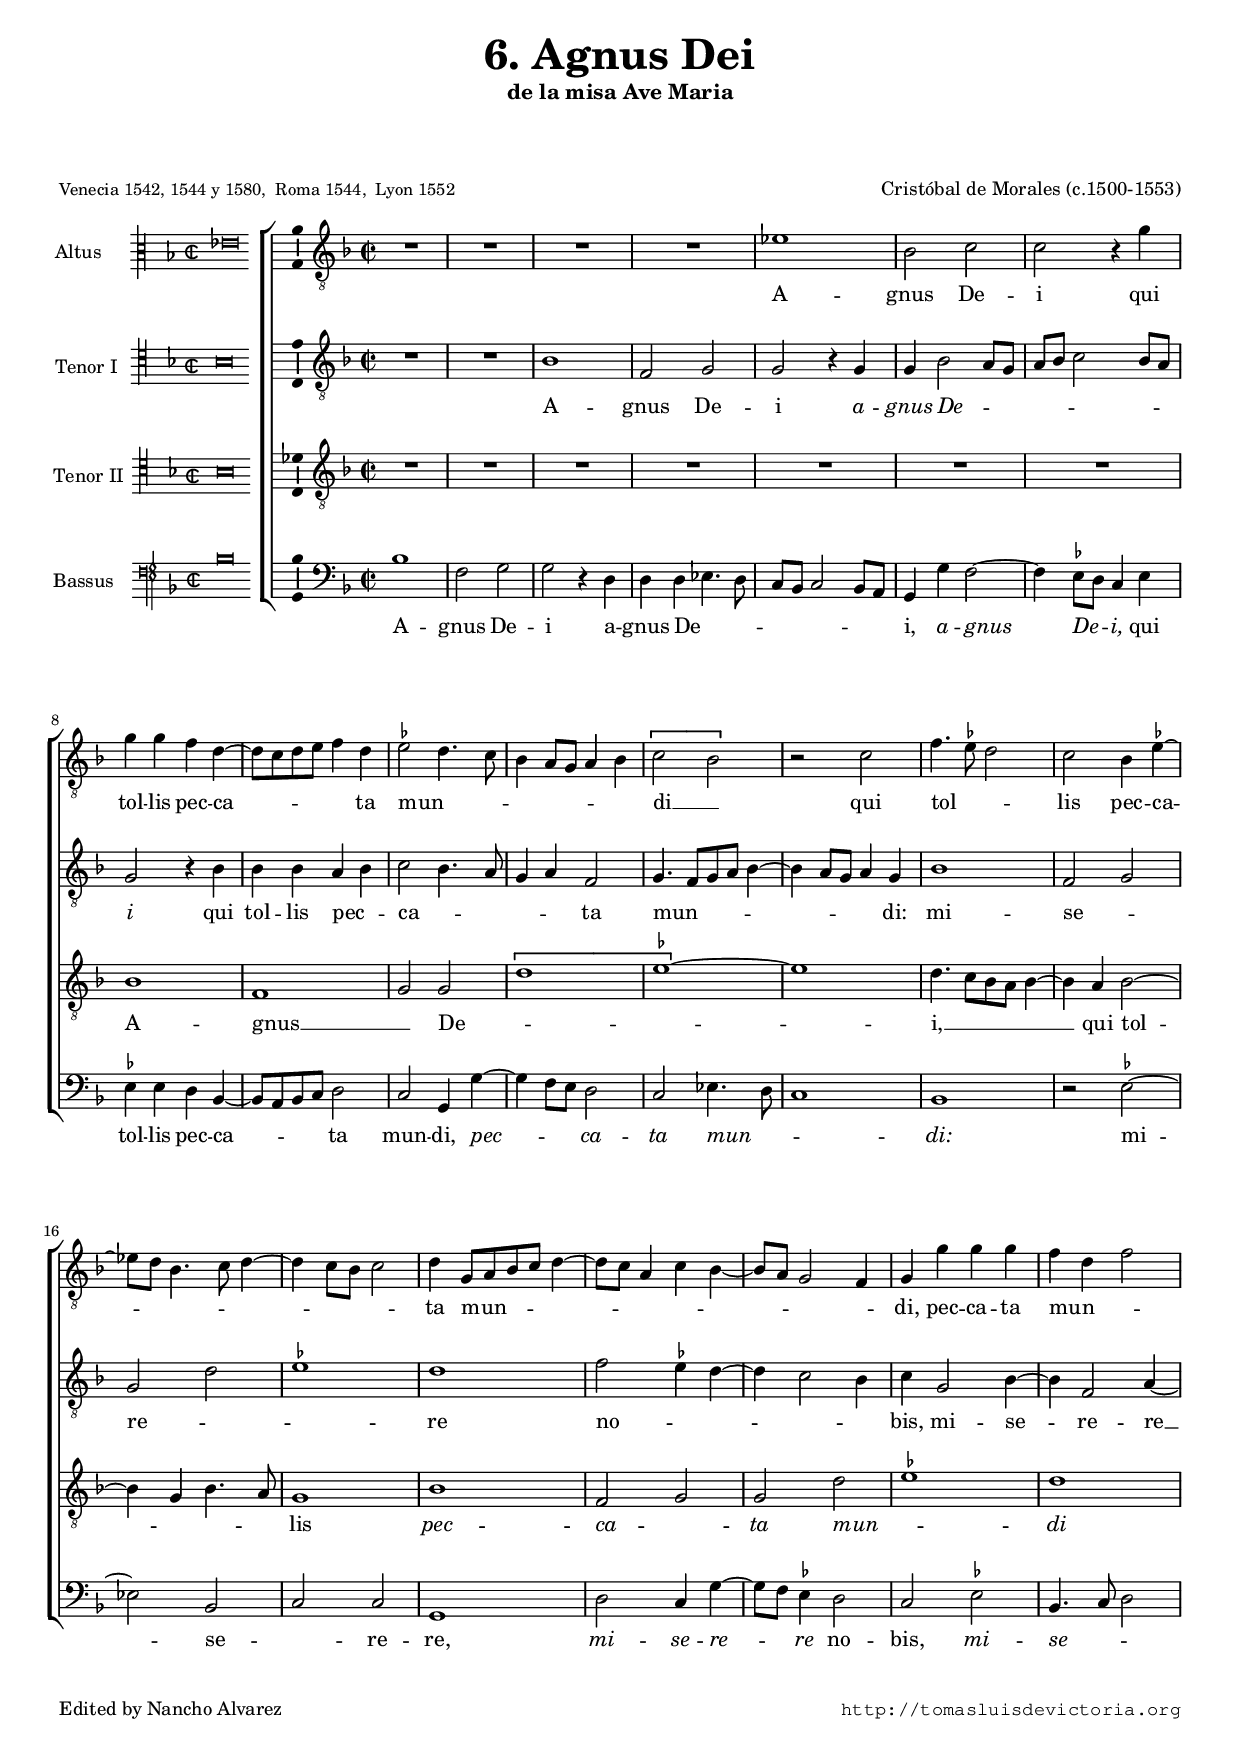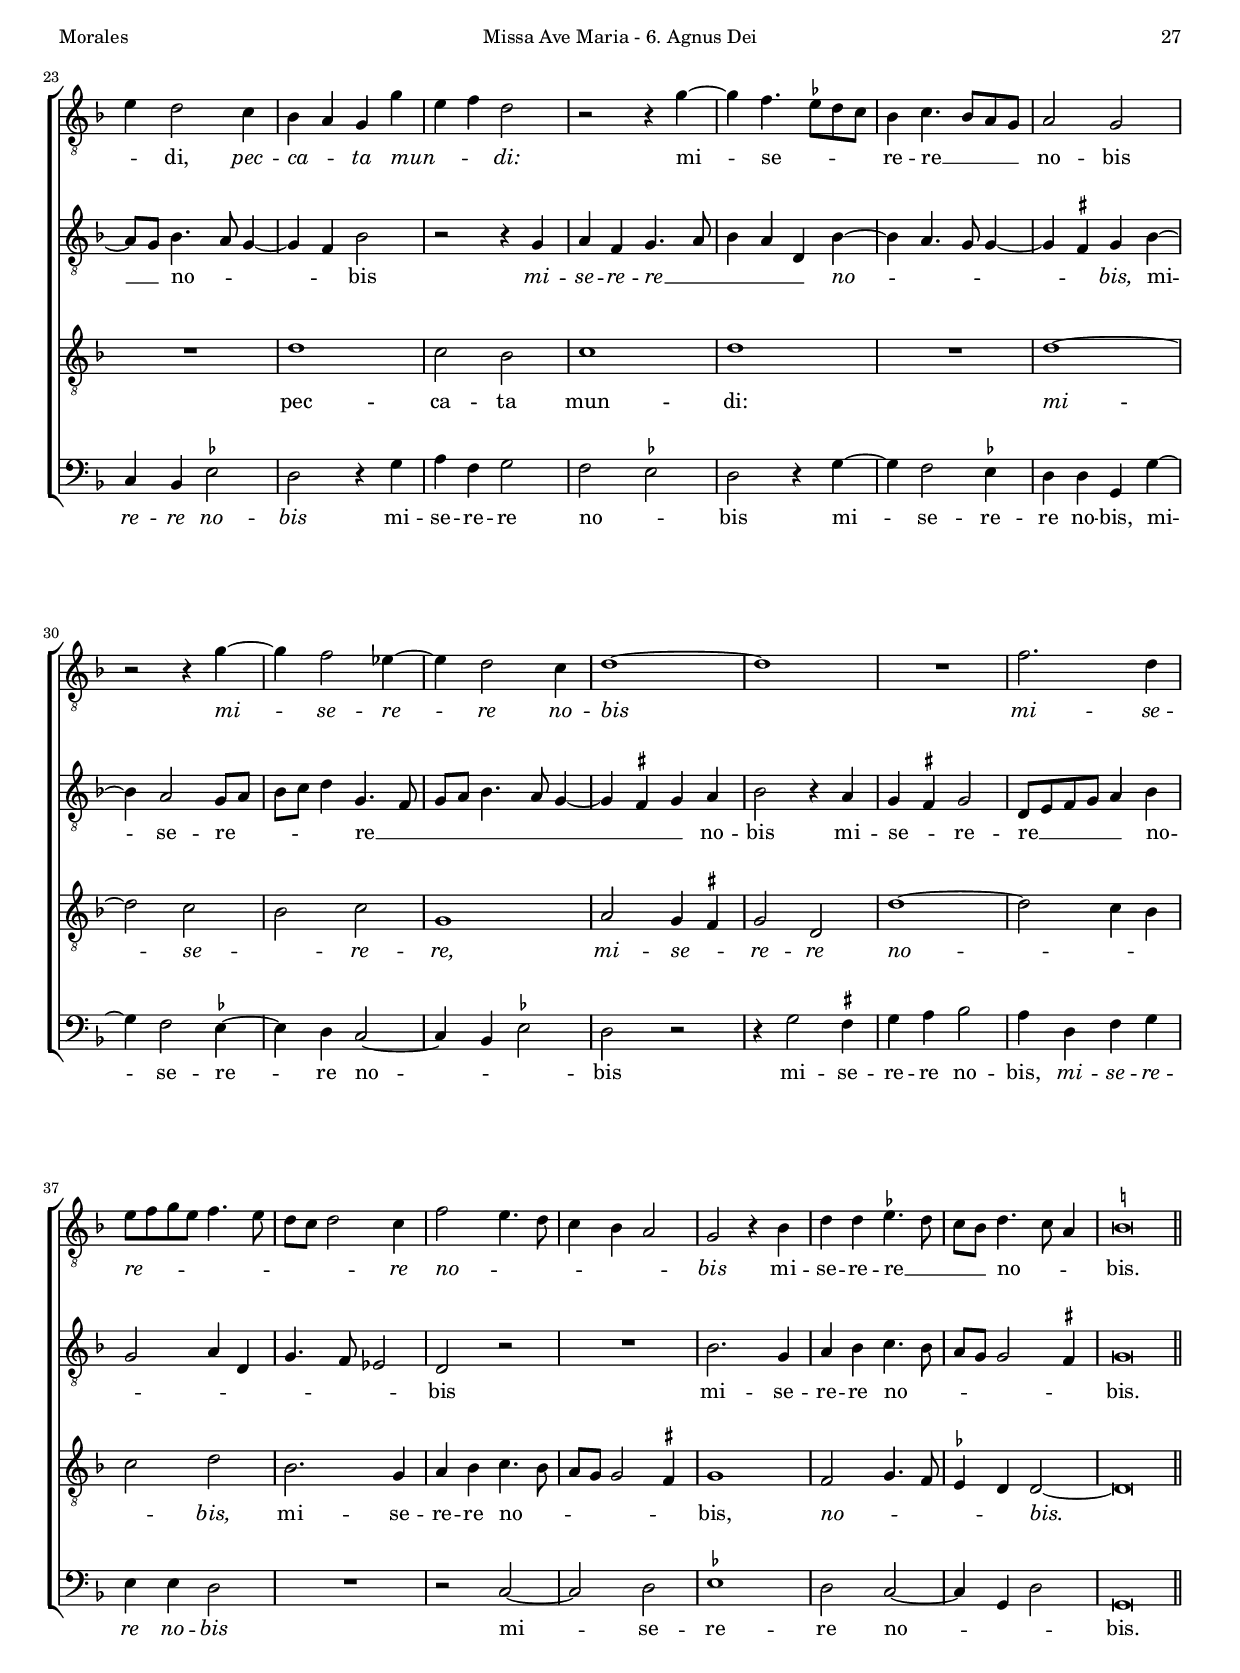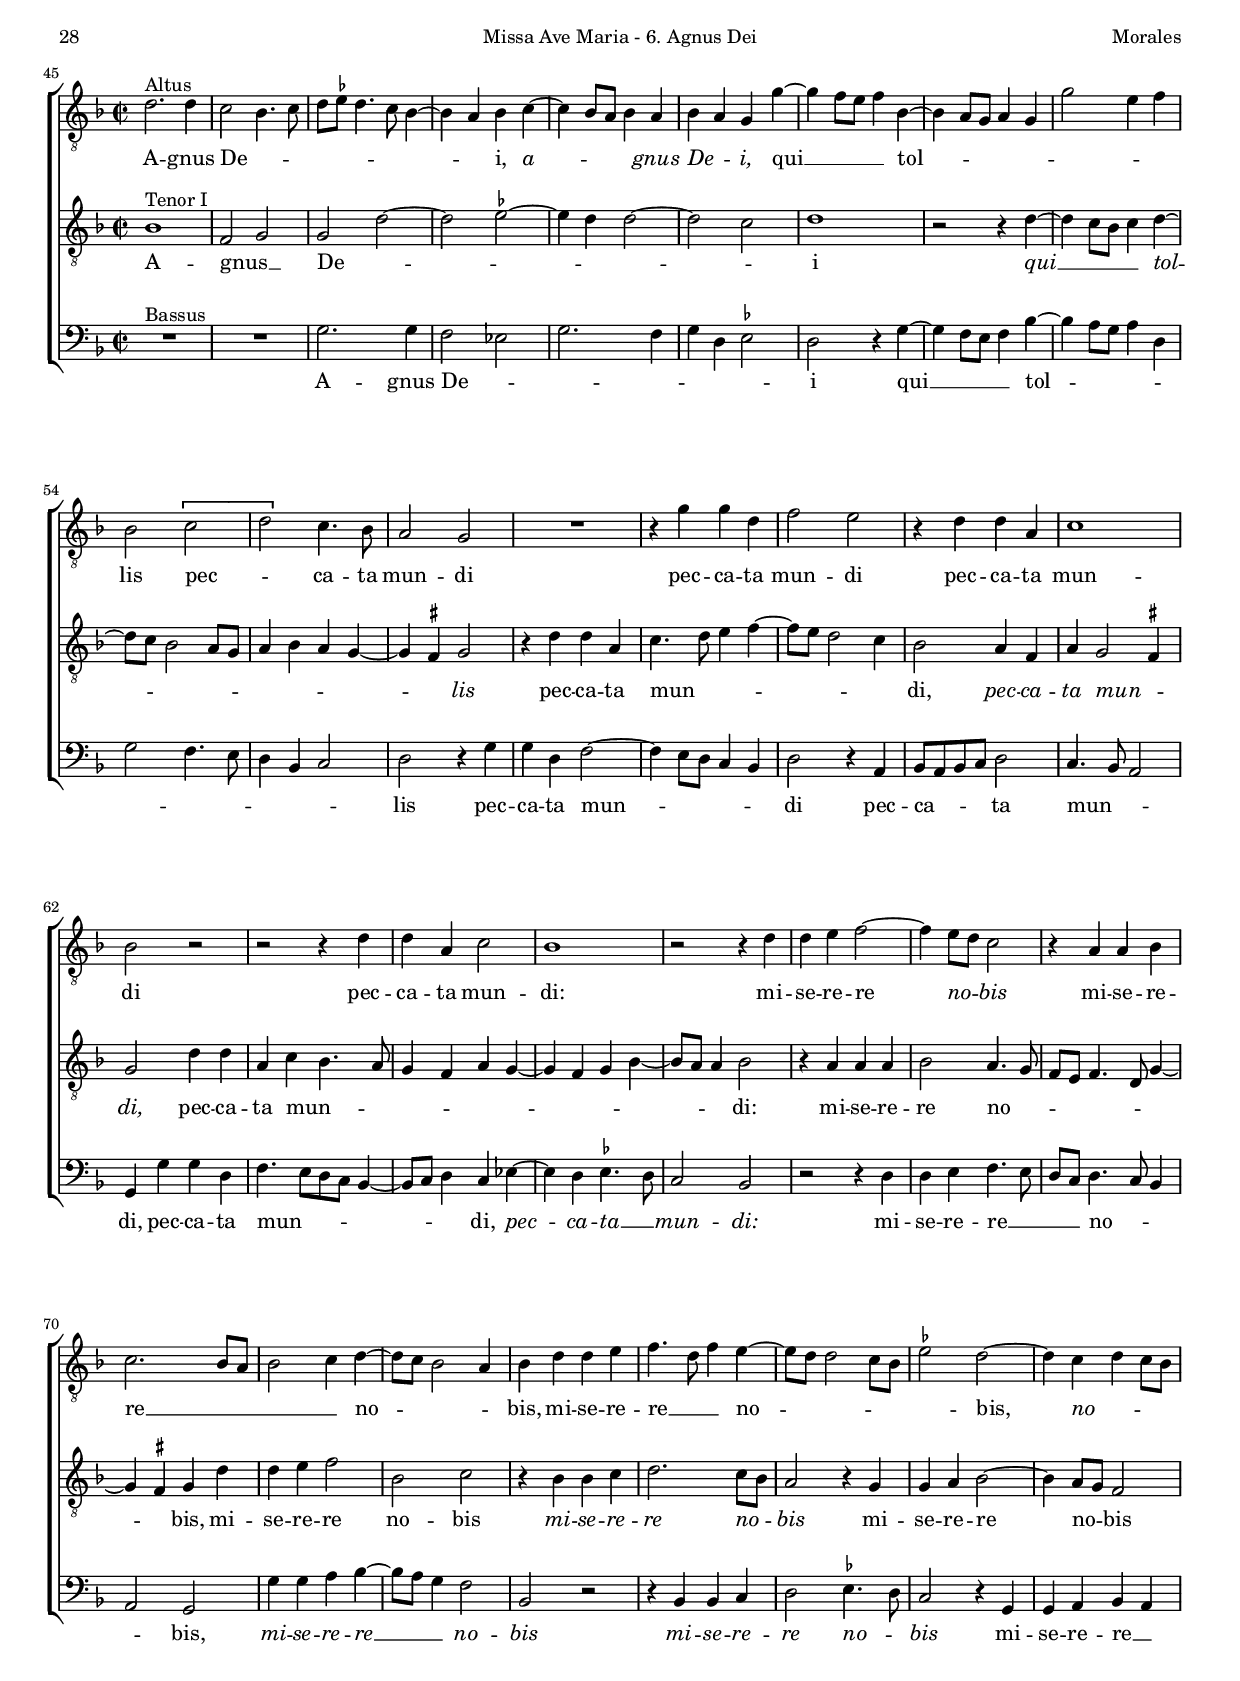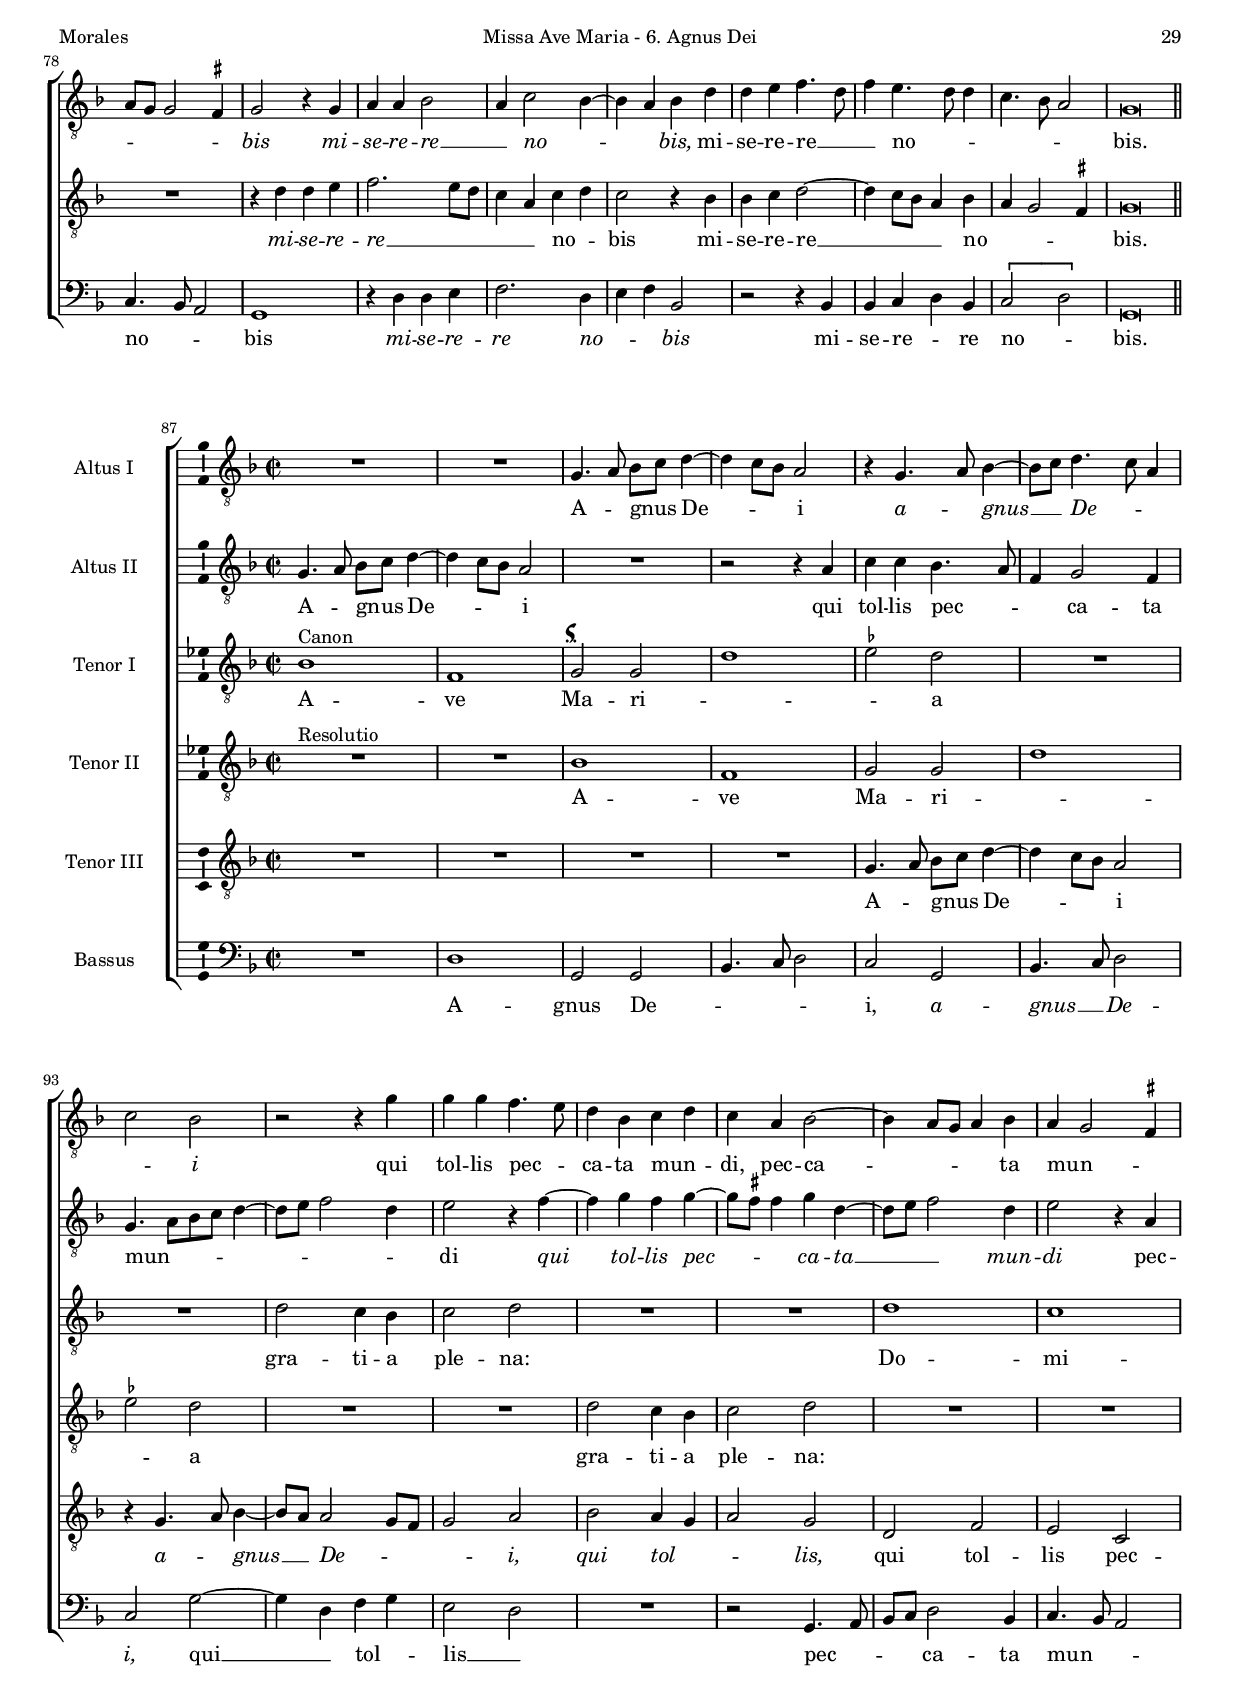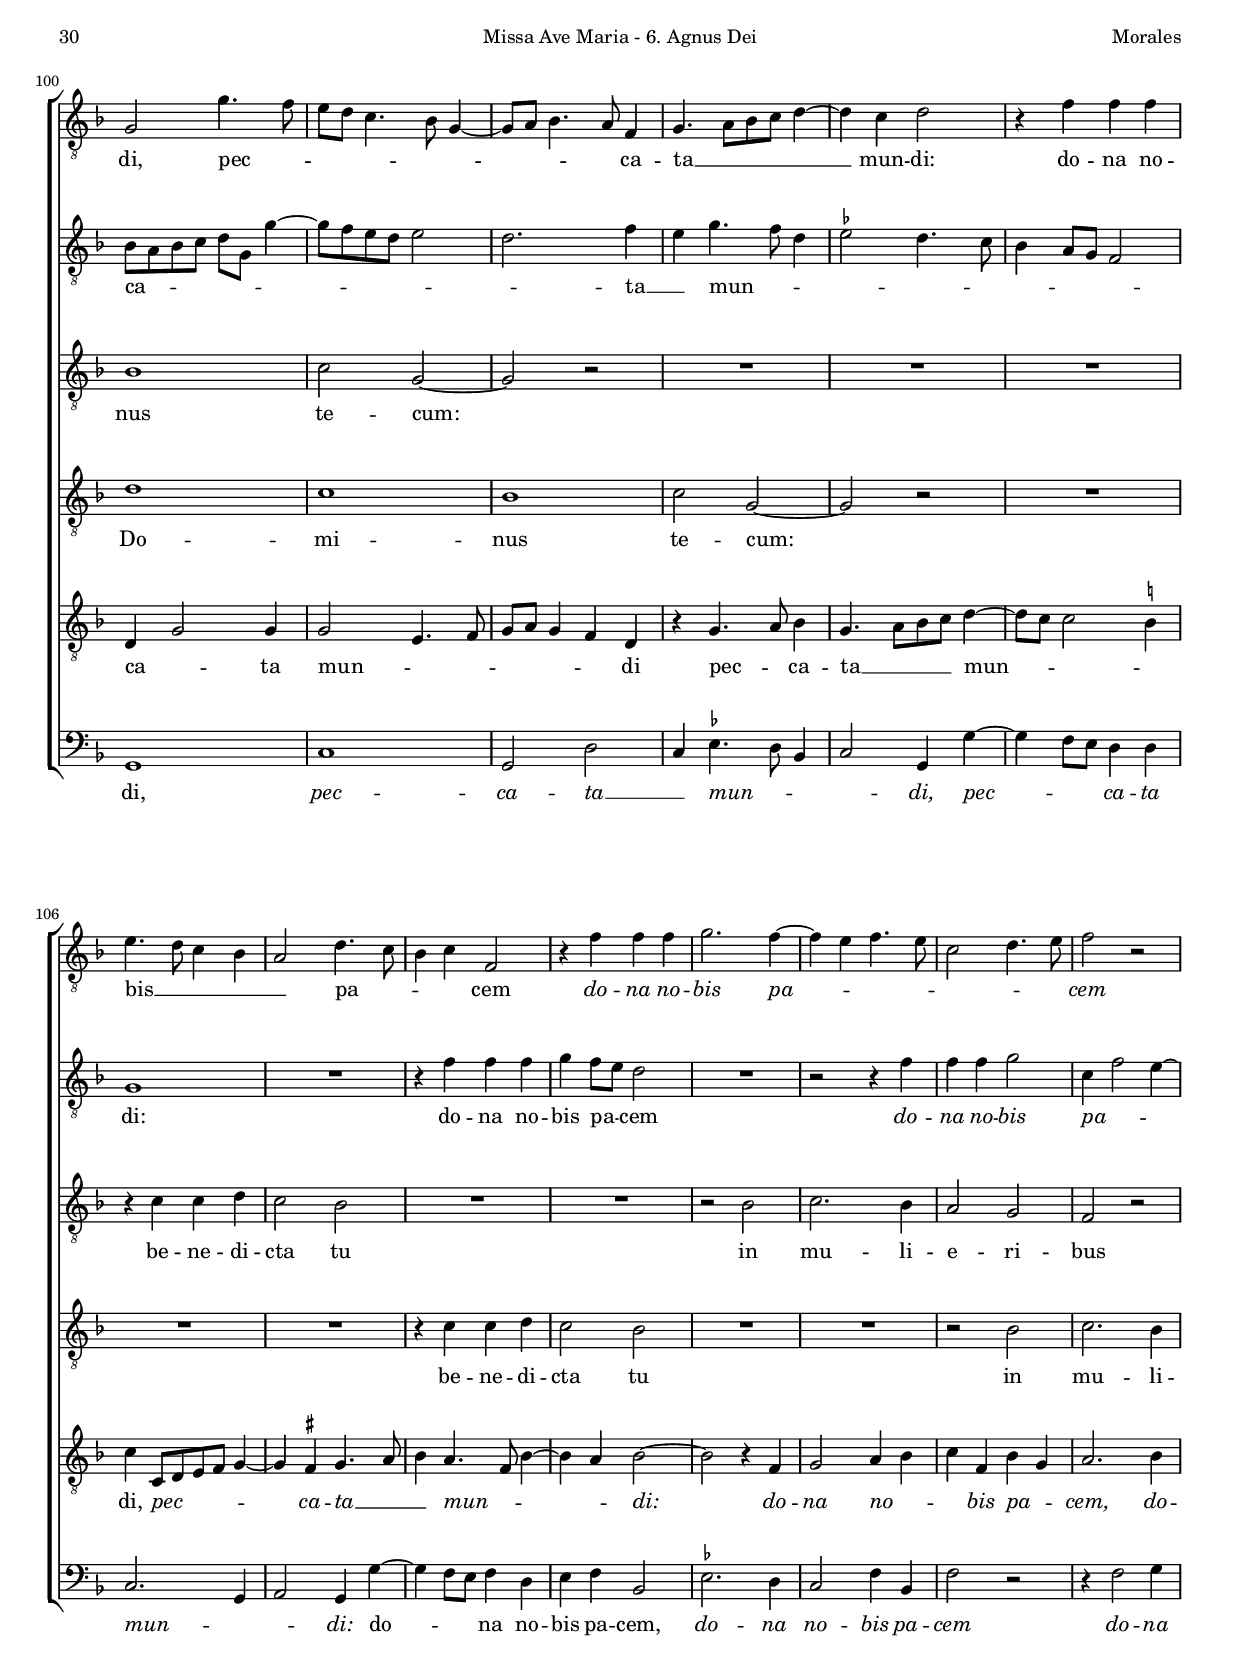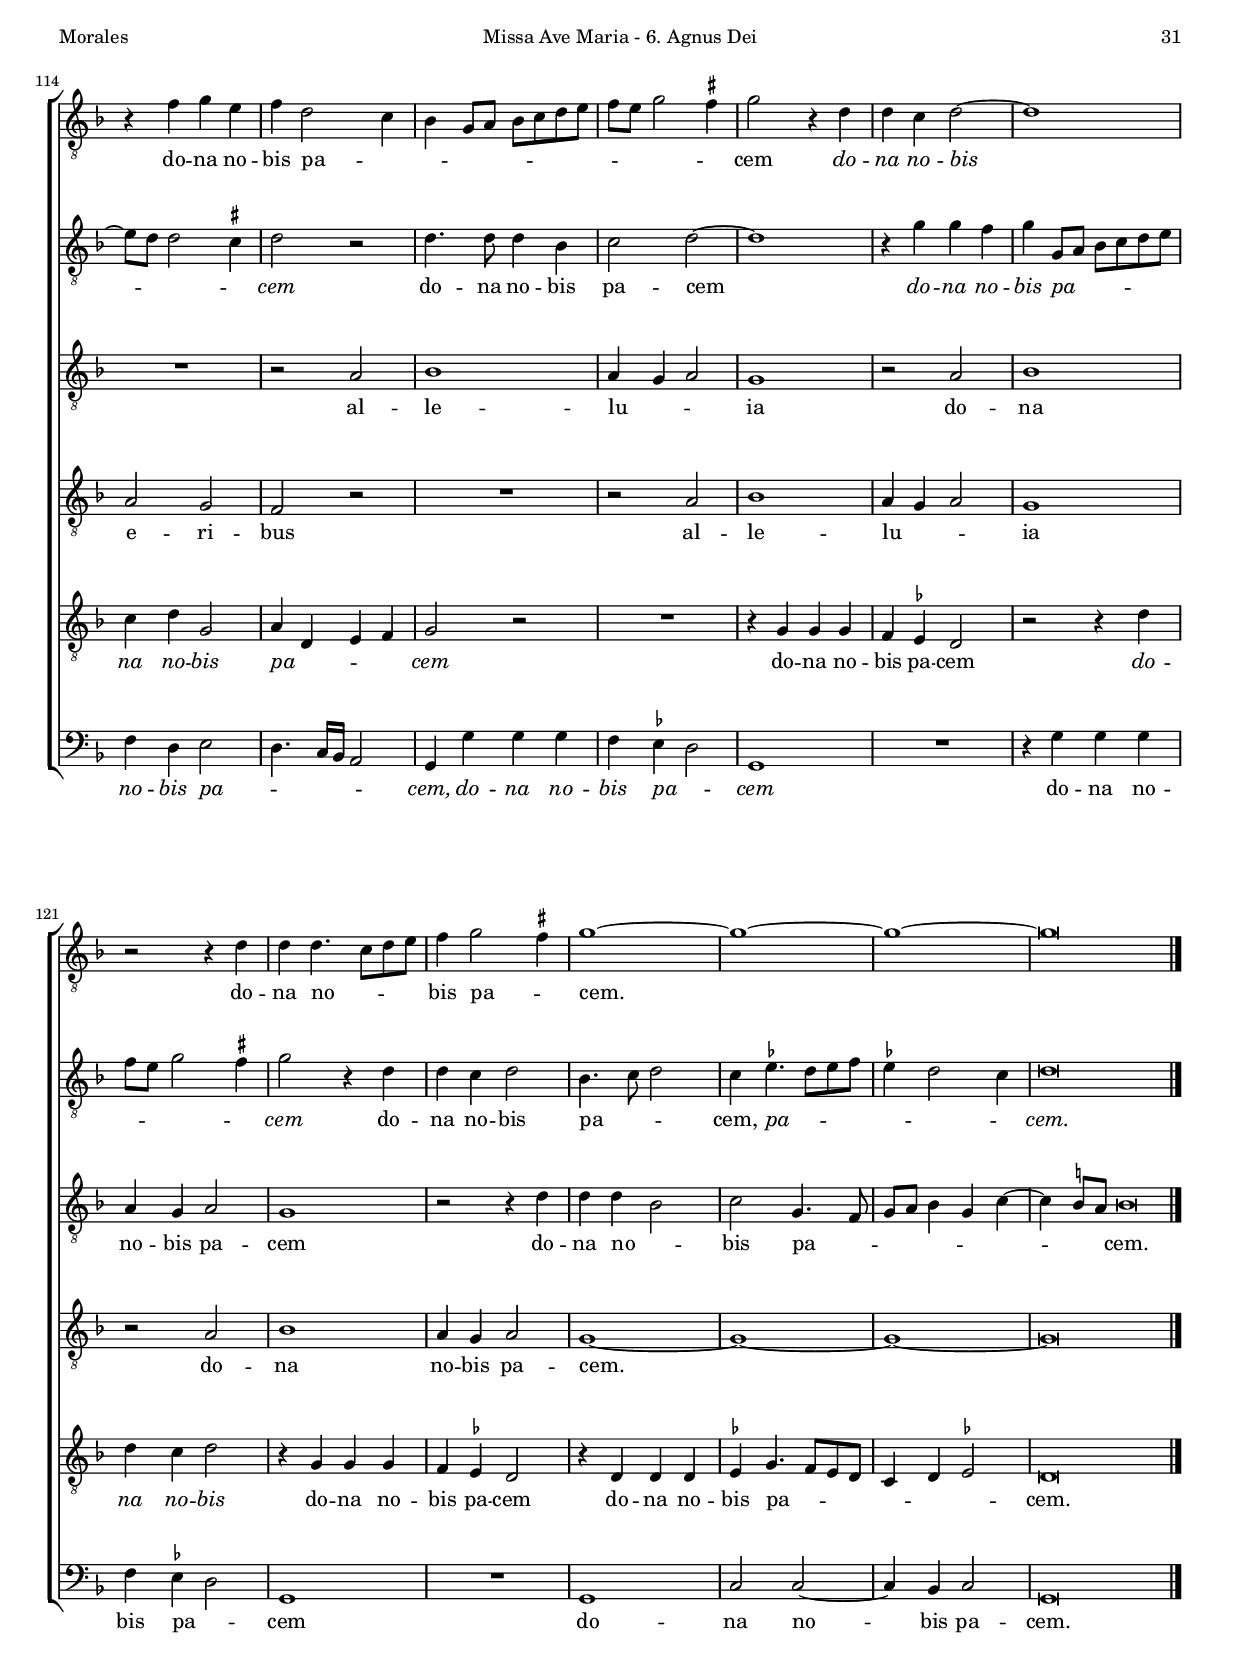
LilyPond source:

\version "2.18.0"

#(set-default-paper-size "a4")
#(set-global-staff-size 16.4)
#(ly:set-option 'point-and-click #f)
%mobile -s13.5 -i3.0

italicas=\override LyricText.font-shape = #'italic
rectas=\override LyricText.font-shape = #'upright
ss=\once \set suggestAccidentals = ##t
incipitwidth = 20

htitle="Missa Ave Maria - 6. Agnus Dei"
hcomposer="Morales"

\header {
	title=\markup{\fontsize #3 "6. Agnus Dei"}
	subtitle="de la misa Ave Maria"
	subsubtitle=\markup{\column{" " " " " "}}
	composer="Cristóbal de Morales (c.1500-1553)"
        pdfauthor=\composer
	%opus="(-)"
	poet=\markup{\smaller "Venecia 1542, 1544 y 1580,  Roma 1544,  Lyon 1552"} 
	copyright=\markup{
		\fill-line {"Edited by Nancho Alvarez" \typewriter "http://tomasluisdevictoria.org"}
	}
%	tagline=""
}

global={\key f \major \time 2/2 \skip 1*44 \bar "||" \break
		\override Score.TimeSignature.break-visibility = #'#(#f #t #t)
		\time 2/2 \skip 1*42 \bar "||"
}


cantus=\relative c'{
	R1*4
	ees1
	bes2 c
	c r4 g'
	g g f d ~
	d8 c d e f4 d
	\ss ees2 d4. c8
	bes4 a8 g a4 bes % CSIC \ss b
	\[c2 bes\]
	r2 c
	f4. \ss ees8 d2 
	c2 bes4 \ss ees ~
	ees8 d bes4. c8 d4 ~
	d c8 bes c2
	d4 g,8[ a bes c] d4 ~
	d8 c a4 c bes ~
	bes8 a g2 f4 % CSIC \ss fis
	g4 g' g g
	f d f2
	e4 d2 c4
	bes a g g'
	e f d2
	r2 r4 g ~
	g f4. \ss ees8 d c 
	bes4 c4. bes8 a g
	a2 g
	r2 r4 g' ~
	g4 f2 ees4 ~ % CSIC \ss ees
	ees d2 c4
	d1 ~
	d
	R1
	f2. d4
	e8 f g e f4. e8
	d c d2 c4
	f2 e4. d8
	c4 bes a2
	g2 r4 bes
	d d \ss ees4. d8
	c bes d4. c8 a4
	\ss b\breve*1/2
	s4*0^\markup{"Altus"}
	d2. d4
	c2 bes4. c8
	d \ss ees d4. c8 bes4 ~
	bes a bes c ~
	c4 bes8 a bes4 a
	bes a g g' ~
	g f8 e f4 bes, ~
	bes a8 g a4 g
	g'2 e4 f
	bes,2 \[c
	d\] c4. bes8
	a2 g
	R1
	r4 g' g d
	f2 e
	r4 d d a
	c1
	bes2 r
	r2 r4 d
	d a c2
	bes1
	r2 r4 d
	d e f2 ~
	f4 e8 d c2
	r4 a a bes
	c2. bes8 a
	bes2 c4 d ~
	d8 c bes2 a4
	bes d d e
	f4. d8 f4 e ~
	e8 d d2 c8 bes
	\ss ees2 d ~
	d4 c d c8 bes
	a g g2 \ss fis4
	g2 r4 g
	a a bes2
	a4 c2 bes4 ~
	bes4 a bes d
	d e f4. d8
	f4 e4. d8 d4
	c4. bes8 a2
	g\breve*1/2
}

altus=\relative c'{
	R1*2
	bes1
	f2 g
	g2 r4 g
	g4 bes2 a8 g
	a bes c2 bes8 a
	g2 r4 bes
	bes bes a bes % CSIC \ss bes
	c2 bes4. a8
	g4 a f2 % CSIC \ss fis
	g4. f8[ g a] bes4 ~
	bes a8 g a4 g
	bes1
	f2 g
	g d'
	\ss ees1
	d
	f2 \ss ees4 d ~
	d4 c2 bes4 % CSIC \ss b
	c4 g2 bes4 ~
	bes f2 a4 ~
	a8 g bes4. a8 g4 ~
	g f bes2
	r2 r4 g
	a f g4. a8
	bes4 a d, bes' ~
	bes a4. g8 g4 ~
	g \ss fis g bes ~
	bes4 a2 g8 a
	bes c d4 g,4. f8
	g a bes4. a8 g4 ~
	g \ss fis g a
	bes2 r4 a
	g \ss fis g2
	d8 e f g a4 bes
	g2 a4 d,
	g4. f8 ees2
	d2 r
	R1
	bes'2. g4
	a bes c4. bes8 % CSIC \ss bes
	a8 g g2 \ss fis4
	g\breve*1/2
	s4*0^\markup{"Tenor I"}
	bes1
	f2 g
	g d' ~
	d \ss ees ~
	ees4 d d2 ~
	d c
	d1
	r2 r4 d ~
	d c8  bes c4 d ~
	d8 c bes2 a8 g
	a4 bes a g ~
	g \ss fis4 g2
	r4 d' d a
	c4. d8 e4 f ~
	f8 e d2 c4 
	bes2 a4 f
	a4 g2 \ss fis4
	g2 d'4 d
	a4 c bes4. a8
	g4 f a g ~
	g f g bes ~
	bes8 a a4 bes2
	r4 a a a
	bes2 a4. g8
	f e f4. d8 g4 ~
	g \ss fis4 g d'
	d e f2
	bes,2 c
	r4 bes bes c
	d2. c8 bes
	a2 r4 g
	g a bes2 ~
	bes4 a8 g f2
	R1
	r4 d' d e
	f2. e8 d
	c4 a c d
	c2 r4 bes
	bes c d2 ~
	d4 c8 bes a4 bes
	a4 g2 \ss fis4
	g\breve*1/2
}

tenor=\relative c'{
	R1*5
	R1*2
	bes1
	f
	g2 g
	\[d'1 
	\ss ees ~ \]
	ees
	d4. c8[ bes a] bes4 ~
	bes4 a bes2 ~
	bes4 g bes4. a8 
	g1
	bes
	f2 g
	g2 d'
	\ss ees1
	d
	R1
	d
	c2 bes
	c1
	d
	R1
	d ~
	d2 c
	bes c
	g1
	a2 g4 \ss fis 
	g2 d
	d'1 ~
	d2 c4 bes
	c2 d
	bes2. g4
	a bes c4. bes8
	a8 g g2 \ss fis4
	g1
	f2 g4. f8
	\ss ees4 d d2 ~
	d\breve*1/2
}

bassus=\relative c'{
	bes1
	f2 g
	g r4 d
	d d ees4. d8 
	c bes c2 bes8 a % CSIC \ss b \ss bes
	g4 g' f2 ~
	f4 \ss ees8 d c4 ees
	\ss ees4 ees d bes ~
	bes8 a bes c d2
	c2 g4 g' ~
	g f8 e d2
	c2 ees4. d8
	c1
	bes
	r2 \ss ees ~
	ees bes
	c c
	g1
	d'2 c4 g' ~
	g8 f \ss ees4 d2
	c \ss es
	bes4. c8 d2
	c4 bes \ss ees2
	d2 r4 g
	a f g2
	f \ss ees
	d2 r4 g ~
	g f2 \ss ees4
	d d g, g' ~
	g4 f2 \ss ees4 ~
	ees d c2 ~
	c4 bes \ss ees2
	d r
	r4 g2 \ss fis4
	g a bes2
	a4 d, f g
	e e d2
	R1
	r2 c ~
	c2 d
	\ss ees1
	d2 c ~
	c4 g d'2
	g,\breve*1/2
	s4*0^\markup{"Bassus"}
	R1*2
	g'2. g4
	f2 ees
	g2. f4 % CSIC \ss fis
	g4 d \ss ees2
	d r4 g ~
	g f8 e f4 bes ~
	bes a8 g a4 d,
	g2 f4. e8
	d4 bes c2
	d r4 g
	g d f2 ~
	f4 e8 d c4 bes
	d2 r4 a
	bes8 a bes c d2
	c4. bes8 a2
	g4 g' g d
	f4. e8[ d c] bes4 ~
	bes8 c d4 c ees ~
	ees d \ss ees4. d8 
	c2 bes
	r2 r4 d
	d e f4. e8
	d c d4. c8 bes4
	a2 g
	g'4 g a bes ~
	bes8 a g4 f2
	bes, r
	r4 bes bes c
	d2 \ss ees4. d8
	c2 r4 g
	g4 a bes a
	c4. bes8 a2
	g1
	r4 d' d e
	f2. d4
	e4 f bes,2
	r2 r4 bes
	bes c d bes
	\[c2 d\]
	g,\breve*1/2
}

textocantus=\lyricmode{
A -- gnus De -- i
qui tol -- lis pec -- ca -- _ _ _ _ ta mun -- _ _ _ _ _ _ _ di __ _
qui tol -- _ _ lis pec -- ca -- _ _ _ _ _ _ _ ta mun -- _ _ _ _ _ _ _ _ _ _ _ di,
pec -- ca -- ta mun -- _ _ _ di,
\italicas 
pec -- ca -- _ ta mun -- _ _ di:
\rectas 
mi -- se -- _ _ _ re -- re __ _ _ _ no -- bis
\italicas 
mi -- se -- re -- re no -- bis
mi -- se -- re -- _ _ _ _ _ _ _ _ re no -- _ _ _ _ _ bis
\rectas 
mi -- se -- re -- re __ _ _ _ no -- _ _ bis.
A -- gnus De -- _ _ _ _ _ _ _ _ i,
\italicas 
a -- _ _ _ gnus De -- _ i,
\rectas 
qui __ _ _ _ tol -- _ _ _ _ _ _ _ lis pec -- _ ca -- ta mun -- di
pec -- ca -- ta mun -- di
pec -- ca -- ta mun -- di
pec -- ca -- ta mun -- di:
mi -- se -- re -- re \italicas no -- _ bis \rectas 
mi -- se -- re -- re __ _ _ _ _ no -- _ _ _ bis,
mi -- se -- re -- re __ _ _ no -- _ _ _ _ _ bis,
\italicas 
no -- _ _ _ _ _ _ _ bis
mi -- se -- re -- re __ _ no -- _ _ bis,
\rectas 
mi -- se -- re -- re __ _ _ no -- _ _ _ _ _ bis.
}

textoaltus=\lyricmode{
A -- gnus De -- i
\italicas 
a -- gnus De -- _ _ _ _ _ _ _ i
\rectas 
qui tol -- lis pec -- _ ca -- _ _ _ _ ta mun -- _ _ _ _ _ _ _ di:
mi -- se -- _ re -- _ _ re no -- _ _ _ _ bis,
mi -- se -- re -- re __ _ no -- _ _ _ bis
\italicas 
mi -- se -- re -- re __ _ _ _ _ no -- _ _ _ _ bis,
\rectas 
mi -- se -- re -- _ _ _ _ re __ _ _ _ _ _ _ _ _ no -- bis
mi -- se -- _ re -- re __ _ _ _ _ no -- _ _ _ _ _ _ bis
mi -- se -- re -- re no -- _ _ _ _ _ bis.
A -- gnus __ _ De -- _ _ _ _ _ i
\italicas 
qui __ _ _ _ tol -- _ _ _ _ _ _ _ _ _ lis
\rectas 
pec -- ca -- ta mun -- _ _ _ _ _ _ di,
\italicas 
pec -- ca -- ta mun -- _ di,
\rectas 
pec -- ca -- ta mun -- _ _ _ _ _ _ _ _ _ _ _ di:
mi -- se -- re -- re no -- _ _ _ _ _ _ _ bis,
mi -- se -- re -- re no -- bis
\italicas 
mi -- se -- re -- re no -- _ bis
\rectas 
mi -- se -- re -- re no -- _ bis
\italicas 
mi -- se -- re -- re __ _ _ _ _ 
\rectas 
no -- _ bis
mi -- se -- re -- re __ _ _ _ no -- _ _ _ bis.
}

textotenor=\lyricmode{
A -- gnus __ _ De -- _ _ i, __ _ _ _ _ 
qui tol -- _ _ _ lis
\italicas 
pec -- ca -- _ ta mun -- _ di
\rectas 
pec -- ca -- ta mun -- di:
\italicas 
mi -- se -- _ re -- re,
mi -- se -- _ re -- re no -- _ _ _ bis,
\rectas 
mi -- se -- re -- re no -- _ _ _ _ _ bis,
\italicas 
no -- _ _ _ _ bis.
}

textobassus=\lyricmode{
A -- gnus De -- i
a -- gnus De -- _ _ _ _ _ _ _ i,
\italicas 
a -- gnus De -- _ i,
\rectas 
qui tol -- lis pec -- ca -- _ _ _ ta mun -- di,
\italicas 
pec -- _ _ ca -- ta mun -- _ _ di:
\rectas 
mi -- se -- _ re -- re,
\italicas 
mi -- se -- re -- _ re
\rectas 
no -- bis,
\italicas 
mi -- se -- _ _ re -- re no -- bis
\rectas 
mi -- se -- re -- re no -- _ bis
mi -- se -- re -- re no -- bis,
mi -- se -- re -- re no -- _ _ bis
mi -- se -- re -- re no -- bis,
\italicas 
mi -- se -- re -- re no -- bis
\rectas 
mi -- se -- re -- re no -- _ _ bis.
A -- gnus De -- _ _ _ _ _ _ i
qui __ _ _ _ tol -- _ _ _ _ _ _ _ _ _ _ lis
pec -- ca -- ta mun -- _ _ _ _ di
pec -- ca -- _ _ _ ta mun -- _ _ di,
pec -- ca -- ta mun -- _ _ _ _ _ _ di,
\italicas 
pec -- ca -- ta __ _ mun -- di:
\rectas 
mi -- se -- re -- re __ _ _ _ no -- _ _ _ bis,
\italicas 
mi -- se -- re -- re __ _ _ no -- bis
mi -- se -- re -- re no -- _ bis
\rectas 
mi -- se -- re -- re __ _ no -- _ _ bis
\italicas 
mi -- se -- re -- re no -- _ _ bis
\rectas 
mi -- se -- re -- _ re no -- _ bis.
}


incipitcantus=\markup{
	\score{
		{ 
		\set Staff.instrumentName="Altus     "
		\override NoteHead.style = #'neomensural
		\override Staff.TimeSignature.style = #'neomensural
		\cadenzaOn 
		\clef "petrucci-c3"
		\key f \major
		\time 2/2
		ees'\breve
		} 
	\layout { line-width=\incipitwidth indent = 0 }
	}
}

incipitaltus=\markup{
	\score{
		{ 
		\set Staff.instrumentName="Tenor I  "
		\override NoteHead.style = #'neomensural 
		\override Staff.TimeSignature.style = #'neomensural
		\cadenzaOn 
		\clef "petrucci-c4"
		\key f \major
		\time 2/2
		bes\breve
		} 
	\layout { line-width=\incipitwidth indent = 0 }
	}
}


incipittenor=\markup{
	\score{
		{ 
		\set Staff.instrumentName="Tenor II "
		\override NoteHead.style = #'neomensural 
		\override Staff.TimeSignature.style = #'neomensural
		\cadenzaOn 
		\clef "petrucci-c4"
		\key f \major
		\time 2/2
		bes\breve
		} 
	\layout { line-width=\incipitwidth indent=0 }
	}
}

incipitbassus=\markup{
	\score{
		{ 
		\set Staff.instrumentName="Bassus   "
		\override NoteHead.style = #'neomensural
		\override Staff.TimeSignature.style = #'neomensural
		\cadenzaOn 
		\clef "petrucci-f4"
		\key f \major
		\time 2/2
		bes\breve
		} 
	\layout { line-width=\incipitwidth indent = 0 }
	}
}


\score {\transpose c' c'{
\new ChoirStaff<<

	\new Staff <<\global
	\new Voice="v1" {
		\set Staff.instrumentName=\incipitcantus
		\clef "G_8"
		\cantus }
	\new Lyrics \lyricsto "v1" {\textocantus }
	>>

	\new Staff <<\global
	\new Voice="v2" {
		\set Staff.instrumentName=\incipitaltus
		\clef "G_8"
		\altus }
	\new Lyrics \lyricsto "v2" {\textoaltus }
	>>
	
	\new Staff <<\global
	\new Voice="v3" {
		\set Staff.instrumentName=\incipittenor
		\clef "G_8"
		\tenor }
	\new Lyrics \lyricsto "v3" {\textotenor }
	>>

	\new Staff <<\global
	\new Voice="v4" {
		\set Staff.instrumentName=\incipitbassus
		\clef "bass"
		\bassus }
	\new Lyrics \lyricsto "v4" {\textobassus }
	>>
	
>>

	} % transpose

\layout{ 
	\context {\Lyrics 
		\override VerticalAxisGroup.staff-affinity = #UP
		\override VerticalAxisGroup.nonstaff-relatedstaff-spacing =
			#'((basic-distance . 0) (minimum-distance . 0) (padding . 1))
		\override LyricText.font-size = #1.2
		\override LyricHyphen.minimum-distance = #0.5
	}
	\context {\Score 
		\override BarNumber.padding = #2 
	}
	\context {\Voice 
		%melismaBusyProperties = #'()
		%autoBeaming = ##f
	}
	\context { \Staff \RemoveEmptyStaves }
	\context {\Staff 
		\override VerticalAxisGroup.staff-staff-spacing =
			#'((basic-distance . 11) (minimum-distance . 0) (padding . 1))
		\consists Ambitus_engraver 
		\override LigatureBracket.padding = #1
	}
}

%\midi {\tempo 4 = 100}

}

%%%%%%%%%%%%%%%%%%%%%%%%%%%%%%%%%%%%%%%%%%%%%%%%%%%%%%%%%%%%%%%%%%%%%%%%%%%%%%%%%%



global={
	\set Score.currentBarNumber = #87 \bar ""
	\key f \major \time 2/2 \skip 1*41 \bar "|." 
}


cantus=\relative c'{
	R1*2
	g4. a8 bes c d4 ~
	d c8 bes a2
	r4 g4. a8 bes4 ~
	bes8 c d4. c8 a4
	c2 bes
	r2 r4 g'
	g4 g f4. e8
	d4 bes c d
	c a bes2 ~
	bes4 a8 g a4 bes
	a4 g2 \ss fis4
	g2 g'4. f8
	e d c4. bes8 g4 ~
	g8 a bes4. a8 f4
	g4. a8[ bes c] d4 ~
	d4 c d2
	r4 f f f
	e4. d8 c4 bes
	a2 d4. c8
	bes4 c f,2
	r4 f' f f
	g2. f4 ~
	f e f4. e8
	c2 d4. e8
	f2 r
	r4 f g e
	f d2 c4
	bes4 g8 a bes c d e
	f8 e g2 \ss fis4
	g2 r4 d
	d c d2 ~
	d1
	r2 r4 d
	d d4. c8 d e
	f4 g2 \ss fis4
	g1 ~
	g ~
	g ~
	g\breve*1/2
}

cantusdos=\relative c'{
	g4. a8 bes c d4 ~
	d c8 bes a2
	R1
	r2 r4 a
	c4 c bes4. a8
	f4 g2 f4
	g4. a8[ bes c] d4 ~
	d8 e f2 d4
	e2 r4 f ~
	f g f g ~
	g8 \ss fis fis4 g4 d ~
	d8 e f2 d4
	e2 r4 a,
	bes8 a bes c d g, g'4 ~
	g8 f e d e2
	d2. f4
	e g4. f8 d4
	\ss ees2 d4. c8
	bes4 a8 g f2
	g1
	R1
	r4 f' f f
	g f8 e d2
	R1
	r2 r4 f
	f f g2
	c,4 f2 e4 ~
	e8 d d2 \ss cis4
	d2 r
	d4. d8 d4 bes
	c2 d ~
	d1
	r4 g g f % CSIC \ss fis 
	g4 g,8 a bes c d e
	f8 e g2 \ss fis4
	g2 r4 d
	d4 c d2
	bes4. c8 d2
	c4 \ss ees4. d8 ees f
	\ss ees4 d2 c4
	d\breve*1/2
}

altus=\relative c'{
	s4*0^\markup{"Canon"} % Canon in ?????
	bes1
	f
	s4*0^\markup{\smaller \musicglyph #"scripts.usignumcongruentiae"}
	g2 g
	d'1
	\ss ees2 d
	R1*2
	d2 c4 bes
	c2 d
	R1*2
	d1
	c
	bes1
	c2 g ~
	g2 r
	R1
	R1*2
	r4 c c d
	c2 bes
	R1*2
	r2 bes
	c2. bes4
	a2 g
	f2 r
	R1
	r2 a
	bes1
	a4 g a2
	g1
	r2 a
	bes1
	a4 g a2
	g1
	r2 r4 d'
	d d bes2
	c g4. f8
	g a bes4 g c ~
	c4 \ss b8 a b\breve*1/4
}

altusdos=\relative c'{
	s4*0^\markup{"Resolutio"}
	R1*2
	bes1
	f
	g2 g
	d'1
	\ss ees2 d
	R1
	R1
	d2 c4 bes c2 d
	R1*2
	d1 c
	bes
	c2 g ~
	g2 r
	R1*3
	r4 c c d
	c2 bes
	R1*2
	r2 bes
	c2. bes4
	a2 g
	f r
	R1
	r2 a
	bes1
	a4 g a2
	g1
	r2 a2
	bes1
	a4 g a2
	g1 ~
	g ~
	g ~
	g\breve*1/2
}

tenor=\relative c'{
	R1*4
	g4. a8 bes8 c d4 ~
	d c8 bes a2
	r4 g4. a8 bes4 ~
	bes8 a a2 g8 f
	g2 a
	bes a4 g
	a2 g
	d f
	e c
	d4 g2 g4
	g2 e4. f8
	g a g4 f d
	r4 g4. a8 bes4
	g4. a8[ bes c] d4 ~
	d8 c c2 \ss b4
	c4 c,8[ d e f] g4 ~
	g \ss fis g4. a8 
	bes4 a4. f8 bes4 ~ % CSIC ~ bes4
	bes a bes2 ~
	bes r4 f
	g2 a4 bes
	c f, bes g
	a2. bes4
	c d g,2
	a4 d, e f % CSIC \ss fis 
	g2 r
	R1
	r4 g g g
	f \ss ees4 d2
	r2 r4 d'
	d c d2
	r4 g, g g
	f4 \ss ees4 d2
	r4 d d d
	\ss ees4 g4. f8 ees d
	c4 d \ss ees2
	d\breve*1/2
}

bassus=\relative c{
	R1
	d1
	g,2 g
	bes4. c8 d2
	c2 g
	bes4. c8 d2
	c g' ~
	g4 d f g
	e2 d
	R1
	r2 g,4. a8
	bes c d2 bes4
	c4. bes8 a2
	g1
	c
	g2 d'
	c4 \ss ees4. d8 bes4
	c2 g4 g' ~
	g f8 e d4 d
	c2. g4
	a2 g4 g' ~
	g4 f8 e f4 d
	e f bes,2
	\ss ees2. d4
	c2 f4 bes,
	f'2 r
	r4 f2 g4
	f d e2
	d4. c16 bes a2
	g4 g' g g
	f \ss ees d2
	g,1
	R1
	r4 g' g g
	f \ss ees d2
	g,1
	R1
	g1
	c2 c ~
	c4 bes c2
	g\breve*1/2
}

textocantus=\lyricmode{
A -- _ gnus _ De -- _ _ i
\italicas 
a -- _ gnus __ _ De -- _ _ _ i
\rectas 
qui tol -- lis pec -- _ ca -- ta mun -- _ di,
pec -- ca -- _ _ _ ta mun -- _ _ di,
pec -- _ _ _ _ _ _ _ _ _ ca -- ta __ _ _ _ _ mun -- di:
do -- na no -- bis __ _ _ _ _ pa -- _ _ _ cem
\italicas 
do -- na no -- bis pa -- _ _ _ _ _ _ cem
\rectas 
do -- na no -- bis pa -- _ _ _ _ _ _ _ _ _ _ _ _ cem
\italicas 
do -- na no -- bis
\rectas 
do -- na no -- _ _ _ bis pa -- _ cem.

}

textocantusdos=\lyricmode{
A -- _ gnus _ De -- _ _ i
qui tol -- lis pec -- _ _ ca -- ta mun -- _ _ _ _ _ _ _ di
\italicas 
qui tol -- lis pec -- _ _ ca -- ta __ _ _ mun -- di
\rectas 
pec -- ca -- _ _ _ _ _ _ _ _ _ _ _ ta __ _ mun -- _ _ _ _ _ _ _ _ _ di:
do -- na no -- bis pa -- _ cem
\italicas 
do -- na no -- bis pa -- _ _ _ _ _ cem
\rectas 
do -- na no -- bis pa -- cem
\italicas 
do -- na no -- bis pa -- _ _ _ _ _ _ _ _ _ cem
\rectas 
do -- na no -- bis pa -- _ _ cem,
\italicas 
pa -- _ _ _ _ _ _ cem.

}

textoaltus=\lyricmode{ % CSIC añade la letra "Agnus Dei..." 
A -- ve Ma -- ri -- _ _ a
gra -- ti -- a ple -- na:
Do -- mi -- nus te -- cum:
be -- ne -- di -- cta tu 
in mu -- li -- e -- ri -- bus
al -- le -- lu -- _ _ ia
do -- na no -- bis pa -- cem
do -- na no -- _ bis pa -- _ _ _ _ _ _ _ _ cem.

}

textoaltusdos=\lyricmode{ % CSIC añade la letra "Agnus Dei..."
A -- ve Ma -- ri -- _ _ a
gra -- ti -- a ple -- na:
Do -- mi -- nus te -- cum:
be -- ne -- di -- cta tu
in mu -- li -- e -- ri -- bus
al -- le -- lu -- _ _ ia
do -- na no -- bis pa -- cem.
}

textotenor=\lyricmode{
A -- _ gnus _ De -- _ _ i
\italicas 
a -- _ gnus __ _ De -- _ _ _ i,
qui tol -- _ _ lis,
\rectas 
qui tol -- lis pec -- ca -- _ ta mun -- _ _ _ _ _ _ di
pec -- _ ca -- ta __ _ _ _ mun -- _ _ _ di,
\italicas 
pec -- _ _ _ _ ca -- ta __ _ _ mun -- _ _ _ di:
% italicas?!
do -- na no -- _ _ bis pa -- _ cem,
do -- na no -- bis pa -- _ _ _ cem
\rectas 
do -- na no -- bis pa -- cem
\italicas 
do -- na no -- bis
\rectas 
do -- na no -- bis pa -- cem
do -- na no -- bis pa -- _ _ _ _ _ _ cem.

}

textobassus=\lyricmode{
A -- gnus De -- _ _ _ i,
\italicas 
a -- gnus __ _ De -- i,
\rectas 
qui __ _ tol -- _ lis __ _
pec -- _ _ _ ca -- ta mun -- _ _ di,
\italicas 
pec -- ca -- ta __ _ mun -- _ _ _ di,
pec -- _ _ ca -- ta mun -- _ _ di:
\rectas 
do -- _ _ na no -- bis pa -- cem,
\italicas 
do -- na no -- bis pa -- cem
do -- na no -- bis pa -- _ _ _ _ cem,
\italicas 
do -- na no -- bis pa -- _ cem
\rectas 
do -- na no -- bis pa -- _ cem
do -- na no -- bis pa -- cem.
}


\score {\transpose c' c'{
\new ChoirStaff<<

	\new Staff <<\global
	\new Voice="v1" {
		\set Staff.instrumentName="Altus I"
		\clef "G_8"
		\cantus }
	\new Lyrics \lyricsto "v1" {\textocantus }
	>>

	\new Staff <<\global
	\new Voice="v5" {
		\set Staff.instrumentName="Altus II"
		\clef "G_8"
		\cantusdos }
	\new Lyrics \lyricsto "v5" {\textocantusdos }
	>>

	\new Staff <<\global
	\new Voice="v2" {
		\set Staff.instrumentName="Tenor I"
		\clef "G_8"
		\altus }
	\new Lyrics \lyricsto "v2" {\textoaltus }
	>>

	\new Staff <<\global
	\new Voice="v6" {
		\set Staff.instrumentName="Tenor II"
		\clef "G_8"
		\altusdos }
	\new Lyrics \lyricsto "v6" {\textoaltusdos }
	>>
	
	\new Staff <<\global
	\new Voice="v3" {
		\set Staff.instrumentName="Tenor III"
		\clef "G_8"
		\tenor }
	\new Lyrics \lyricsto "v3" {\textotenor }
	>>

	\new Staff <<\global
	\new Voice="v4" {
		\set Staff.instrumentName="Bassus"
		\clef "bass"
		\bassus }
	\new Lyrics \lyricsto "v4" {\textobassus }
	>>
	
>>

	} % transpose

\layout{ 
	indent=2\cm
	\context {\Lyrics 
		\override VerticalAxisGroup.staff-affinity = #UP
		\override VerticalAxisGroup.nonstaff-relatedstaff-spacing =
			#'((basic-distance . 0) (minimum-distance . 0) (padding . 1))
		\override LyricText.font-size = #1.2
		\override LyricHyphen.minimum-distance = #0.5
	}
	\context {\Score 
		\override BarNumber.padding = #2 
	}
	\context {\Voice 
		%melismaBusyProperties = #'()
		%autoBeaming = ##f
	}
	\context {\Staff 
		\override VerticalAxisGroup.staff-staff-spacing =
			#'((basic-distance . 11) (minimum-distance . 0) (padding . 1))
		\RemoveEmptyStaves
		\consists Ambitus_engraver 
		\override LigatureBracket.padding = #1
	}
}

%\midi {\tempo 4 = 100}

}


\paper{
	evenHeaderMarkup=\markup  \fill-line { \fromproperty #'page:page-number-string \htitle \hcomposer }
	oddHeaderMarkup= \markup  \fill-line { \on-the-fly #not-first-page \hcomposer \on-the-fly #not-first-page \htitle \on-the-fly #not-first-page \fromproperty #'page:page-number-string }
	%system-count=8
	ragged-last-bottom = ##f
	indent=3.6\cm
	system-system-spacing =
	#'((basic-distance . 18) (minimum-distance . 0) (padding . 5))
	top-system-spacing = % header
	#'((basic-distance . 8) (minimum-distance . 0) (padding . 0))
	last-bottom-spacing = % footer
	#'((basic-distance . 12) (minimum-distance . 0) (padding . 0))
	%top-markup-spacing #'basic-distance = 0
	markup-system-spacing #'basic-distance = 20


first-page-number=26
oddHeaderMarkup=\markup \fill-line {\hcomposer \htitle \fromproperty #'page:page-number-string }
evenHeaderMarkup=\markup \fill-line {\on-the-fly #not-first-page \fromproperty #'page:page-number-string \on-the-fly #not-first-page \htitle \on-the-fly #not-first-page \hcomposer }
}